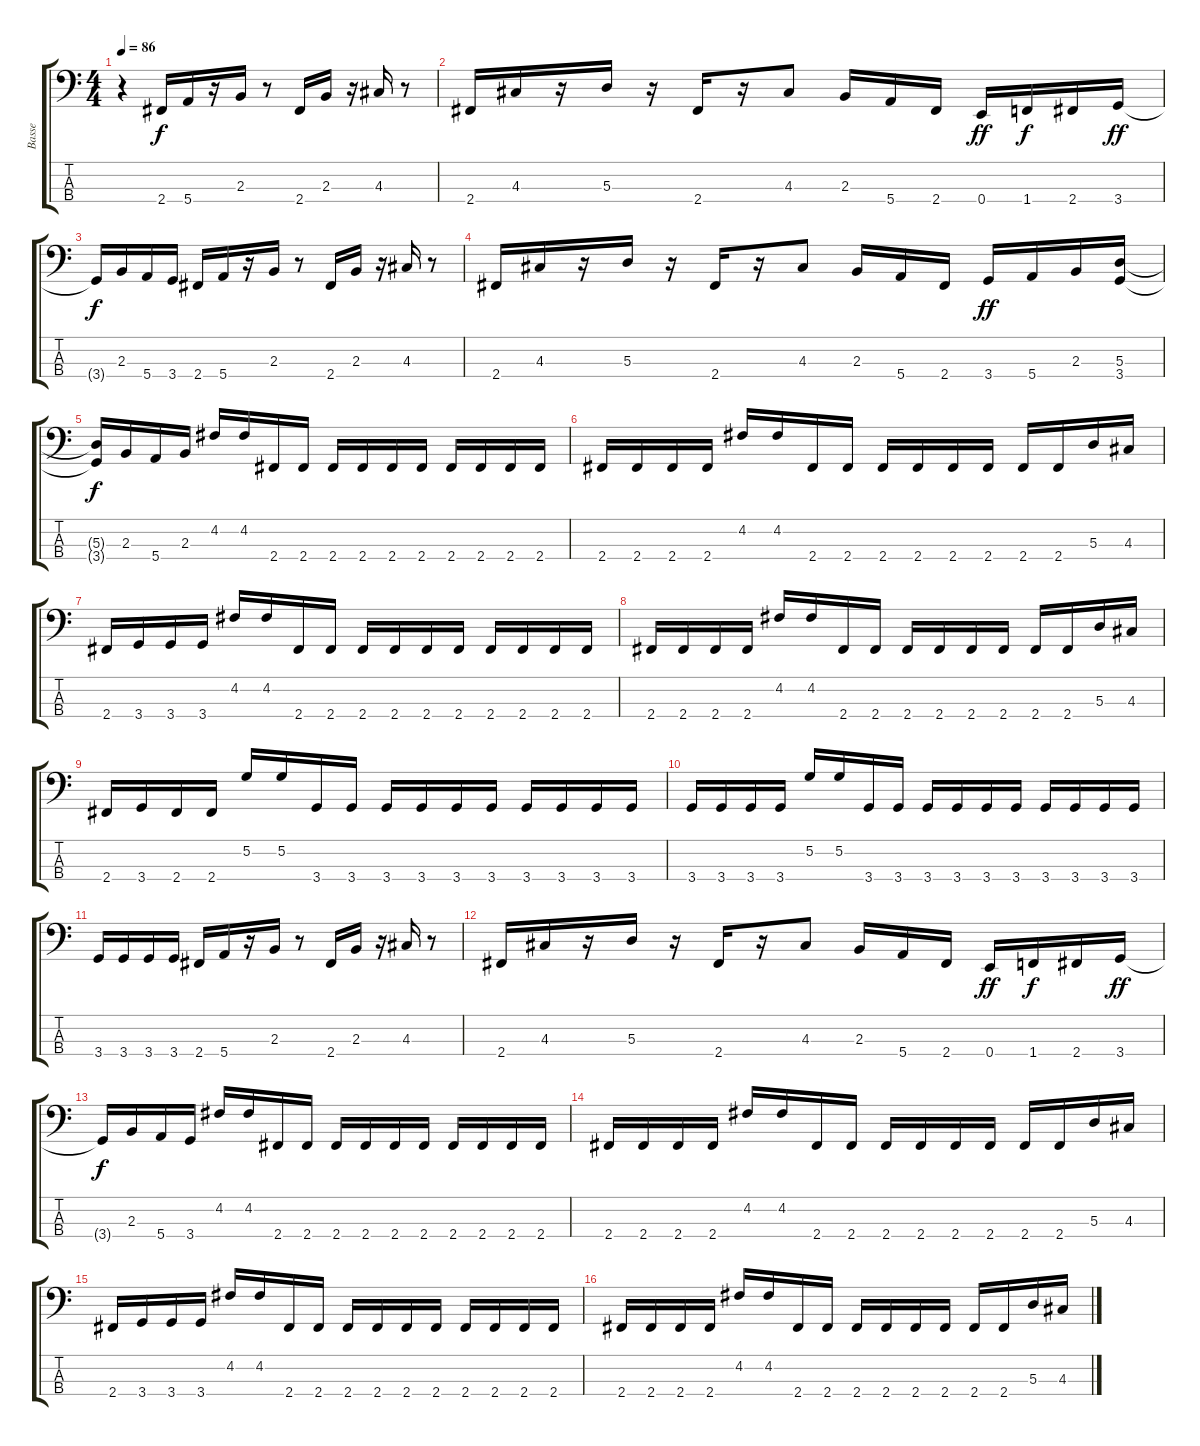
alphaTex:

\track ("Basse" "Basse") {instrument electricbasspick}
\staff {score tabs}
\tuning (G2 D2 A1 E1) {hide}
\ts (4 4)
\tempo 86
\clef f4
\ks c
r.4{dy f instrument electricbasspick} 2.4.16 5.4.16 r.16 2.3.16 r.8 2.4.16 2.3.16 r.16 4.3.16 r.8 |
2.4.16 4.3.16 r.16 5.3.16 r.16 2.4.16 r.16 4.3.8 2.3.16 5.4.16 2.4.16 0.4.16{dy ff} 1.4.16{dy f} 2.4.16 3.4.16{dy ff} |
3.4{t}.16{dy f} 2.3.16 5.4.16 3.4.16 2.4.16 5.4.16 r.16 2.3.16 r.8 2.4.16 2.3.16 r.16 4.3.16 r.8 |
2.4.16 4.3.16 r.16 5.3.16 r.16 2.4.16 r.16 4.3.8 2.3.16 5.4.16 2.4.16 3.4.16{dy ff} 5.4.16 2.3.16 (5.3 3.4).16 |
(5.3{t} 3.4{t}).16{dy f} 2.3.16 5.4.16 2.3.16 4.2.16 4.2.16 2.4.16 2.4.16 2.4.16 2.4.16 2.4.16 2.4.16 2.4.16 2.4.16 2.4.16 2.4.16 |
2.4.16 2.4.16 2.4.16 2.4.16 4.2.16 4.2.16 2.4.16 2.4.16 2.4.16 2.4.16 2.4.16 2.4.16 2.4.16 2.4.16 5.3.16 4.3.16 |
2.4.16 3.4.16 3.4.16 3.4.16 4.2.16 4.2.16 2.4.16 2.4.16 2.4.16 2.4.16 2.4.16 2.4.16 2.4.16 2.4.16 2.4.16 2.4.16 |
2.4.16 2.4.16 2.4.16 2.4.16 4.2.16 4.2.16 2.4.16 2.4.16 2.4.16 2.4.16 2.4.16 2.4.16 2.4.16 2.4.16 5.3.16 4.3.16 |
2.4.16 3.4.16 2.4.16 2.4.16 5.2.16 5.2.16 3.4.16 3.4.16 3.4.16 3.4.16 3.4.16 3.4.16 3.4.16 3.4.16 3.4.16 3.4.16 |
3.4.16 3.4.16 3.4.16 3.4.16 5.2.16 5.2.16 3.4.16 3.4.16 3.4.16 3.4.16 3.4.16 3.4.16 3.4.16 3.4.16 3.4.16 3.4.16 |
3.4.16 3.4.16 3.4.16 3.4.16 2.4.16 5.4.16 r.16 2.3.16 r.8 2.4.16 2.3.16 r.16 4.3.16 r.8 |
2.4.16 4.3.16 r.16 5.3.16 r.16 2.4.16 r.16 4.3.8 2.3.16 5.4.16 2.4.16 0.4.16{dy ff} 1.4.16{dy f} 2.4.16 3.4.16{dy ff} |
3.4{t}.16{dy f} 2.3.16 5.4.16 3.4.16 4.2.16 4.2.16 2.4.16 2.4.16 2.4.16 2.4.16 2.4.16 2.4.16 2.4.16 2.4.16 2.4.16 2.4.16 |
2.4.16 2.4.16 2.4.16 2.4.16 4.2.16 4.2.16 2.4.16 2.4.16 2.4.16 2.4.16 2.4.16 2.4.16 2.4.16 2.4.16 5.3.16 4.3.16 |
2.4.16 3.4.16 3.4.16 3.4.16 4.2.16 4.2.16 2.4.16 2.4.16 2.4.16 2.4.16 2.4.16 2.4.16 2.4.16 2.4.16 2.4.16 2.4.16 |
2.4.16 2.4.16 2.4.16 2.4.16 4.2.16 4.2.16 2.4.16 2.4.16 2.4.16 2.4.16 2.4.16 2.4.16 2.4.16 2.4.16 5.3.16 4.3.16
